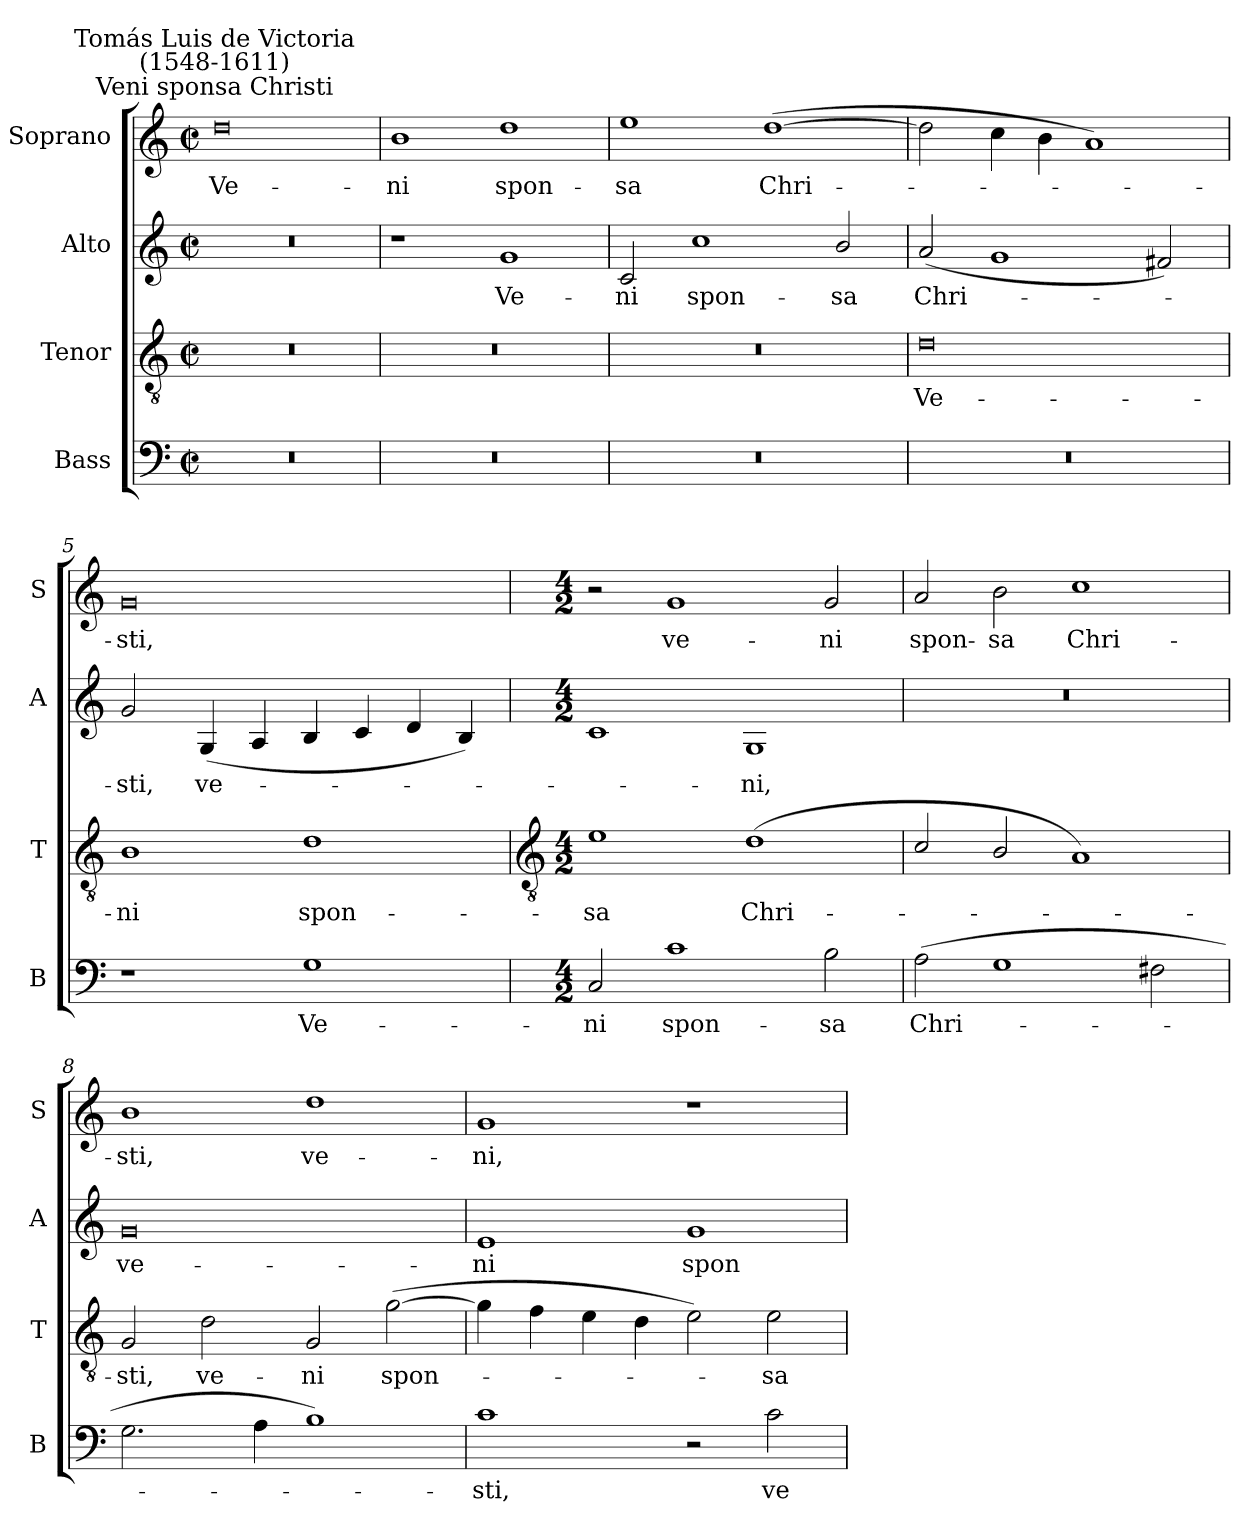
**kern	**text	**kern	**text	**kern	**text	**kern	**text
*part4	*part4	*part3	*part3	*part2	*part2	*part1	*part1
*staff4	*staff4	*staff3	*staff3	*staff2	*staff2	*staff1	*staff1
*I"Bass	*	*I"Tenor	*	*I"Alto	*	*I"Soprano	*
*I'B	*	*I'T	*	*I'A	*	*I'S	*
*clefF4	*	*clefGv2	*	*clefG2	*	*clefG2	*
*k[]	*	*k[]	*	*k[]	*	*k[]	*
*C:	*	*C:	*	*C:	*	*C:	*
*M4/2	*	*M4/2	*	*M4/2	*	*M4/2	*
*met(c|)	*	*met(c|)	*	*met(c|)	*	*met(c|)	*
=1	=1	=1	=1	=1	=1	=1	=1
!	!	!	!	!	!	!LO:TX:a:cj:t=Veni sponsa Christi	!
!	!	!	!	!	!	!LO:TX:a:cj:t=Tomás Luis de Victoria\n(1548-1611)	!
!	!	!	!	!	!	!	!LO:LY:b
0r	.	0r	.	0r	.	0dd	Ve-
=2	=2	=2	=2	=2	=2	=2	=2
!	!	!	!	!	!	!	!LO:LY:b
0r	.	0r	.	1r	.	1b	-ni
!	!	!	!	!	!LO:LY:b	!	!LO:LY:b
.	.	.	.	1g	Ve-	1dd	spon-
=3	=3	=3	=3	=3	=3	=3	=3
!	!	!	!	!	!LO:LY:b	!	!LO:LY:b
0r	.	0r	.	2c	-ni	1ee	-sa
!	!	!	!	!	!LO:LY:b	!	!
.	.	.	.	1cc	spon-	.	.
!	!	!	!	!	!	!	!LO:LY:b
.	.	.	.	.	.	(>[1dd	Chri-
!	!	!	!	!	!LO:LY:b	!	!
.	.	.	.	2b/	-sa	.	.
=4	=4	=4	=4	=4	=4	=4	=4
!	!	!	!LO:LY:b	!	!LO:LY:b	!	!
0r	.	0d	Ve-	(<2a	Chri-	2dd]	.
.	.	.	.	1g	.	4cc	.
.	.	.	.	.	.	4b	.
.	.	.	.	.	.	1a)	.
.	.	.	.	2f#X)	.	.	.
=5	=5	=5	=5	=5	=5	=5	=5
!	!	!	!LO:LY:b	!	!LO:LY:b	!	!LO:LY:b
1r	.	1B	-ni	2g	sti,	0g	sti,
!	!	!	!	!	!LO:LY:b	!	!
.	.	.	.	(<4G	ve-	.	.
.	.	.	.	4A	.	.	.
!	!LO:LY:b	!	!LO:LY:b	!	!	!	!
1G	Ve-	1d	spon-	4B	.	.	.
.	.	.	.	4c	.	.	.
.	.	.	.	4d	.	.	.
.	.	.	.	4B)	.	.	.
!!LO:LB:g=z
=6	=6	=6	=6	=6	=6	=6	=6
*	*	*clefGv2	*	*	*	*	*
*M4/2	*	*M4/2	*	*M4/2	*	*M4/2	*
!	!LO:LY:b	!	!LO:LY:b	!	!	!	!
2C	-ni	1e	-sa	1c	.	2r	.
!	!LO:LY:b	!	!	!	!	!	!LO:LY:b
1c	spon-	.	.	.	.	1g	ve-
!	!	!	!LO:LY:b	!	!LO:LY:b	!	!
.	.	(<1d	Chri-	1G	ni,	.	.
!	!LO:LY:b	!	!	!	!	!	!LO:LY:b
2B	-sa	.	.	.	.	2g	-ni
=7	=7	=7	=7	=7	=7	=7	=7
!	!LO:LY:b	!	!	!	!	!	!LO:LY:b
(>2A	Chri-	2c/	.	0r	.	2a	spon-
!	!	!	!	!	!	!	!LO:LY:b
1G	.	2B/	.	.	.	2b	-sa
!	!	!	!	!	!	!	!LO:LY:b
.	.	1A)	.	.	.	1cc	Chri-
2F#X	.	.	.	.	.	.	.
=8	=8	=8	=8	=8	=8	=8	=8
!	!	!	!LO:LY:b	!	!LO:LY:b	!	!LO:LY:b
2.G	.	2G	sti,	0g	ve-	1b	-sti,
!	!	!	!LO:LY:b	!	!	!	!
.	.	2d	ve-	.	.	.	.
4A	.	.	.	.	.	.	.
!	!	!	!LO:LY:b	!	!	!	!LO:LY:b
1B)	.	2G	-ni	.	.	1dd	ve-
!	!	!	!LO:LY:b	!	!	!	!
.	.	(>[2g	spon-	.	.	.	.
=9	=9	=9	=9	=9	=9	=9	=9
!	!LO:LY:b	!	!	!	!LO:LY:b	!	!LO:LY:b
1c	sti,	4g]	.	1e	-ni	1g	-ni,
.	.	4f	.	.	.	.	.
.	.	4e	.	.	.	.	.
.	.	4d	.	.	.	.	.
!	!	!	!	!	!LO:LY:b	!	!
2r	.	2e)	.	1g	spon-	1r	.
!	!LO:LY:b	!	!LO:LY:b	!	!	!	!
2c	ve-	2e	sa	.	.	.	.
=	=	=	=	=	=	=	=
*-	*-	*-	*-	*-	*-	*-	*-
